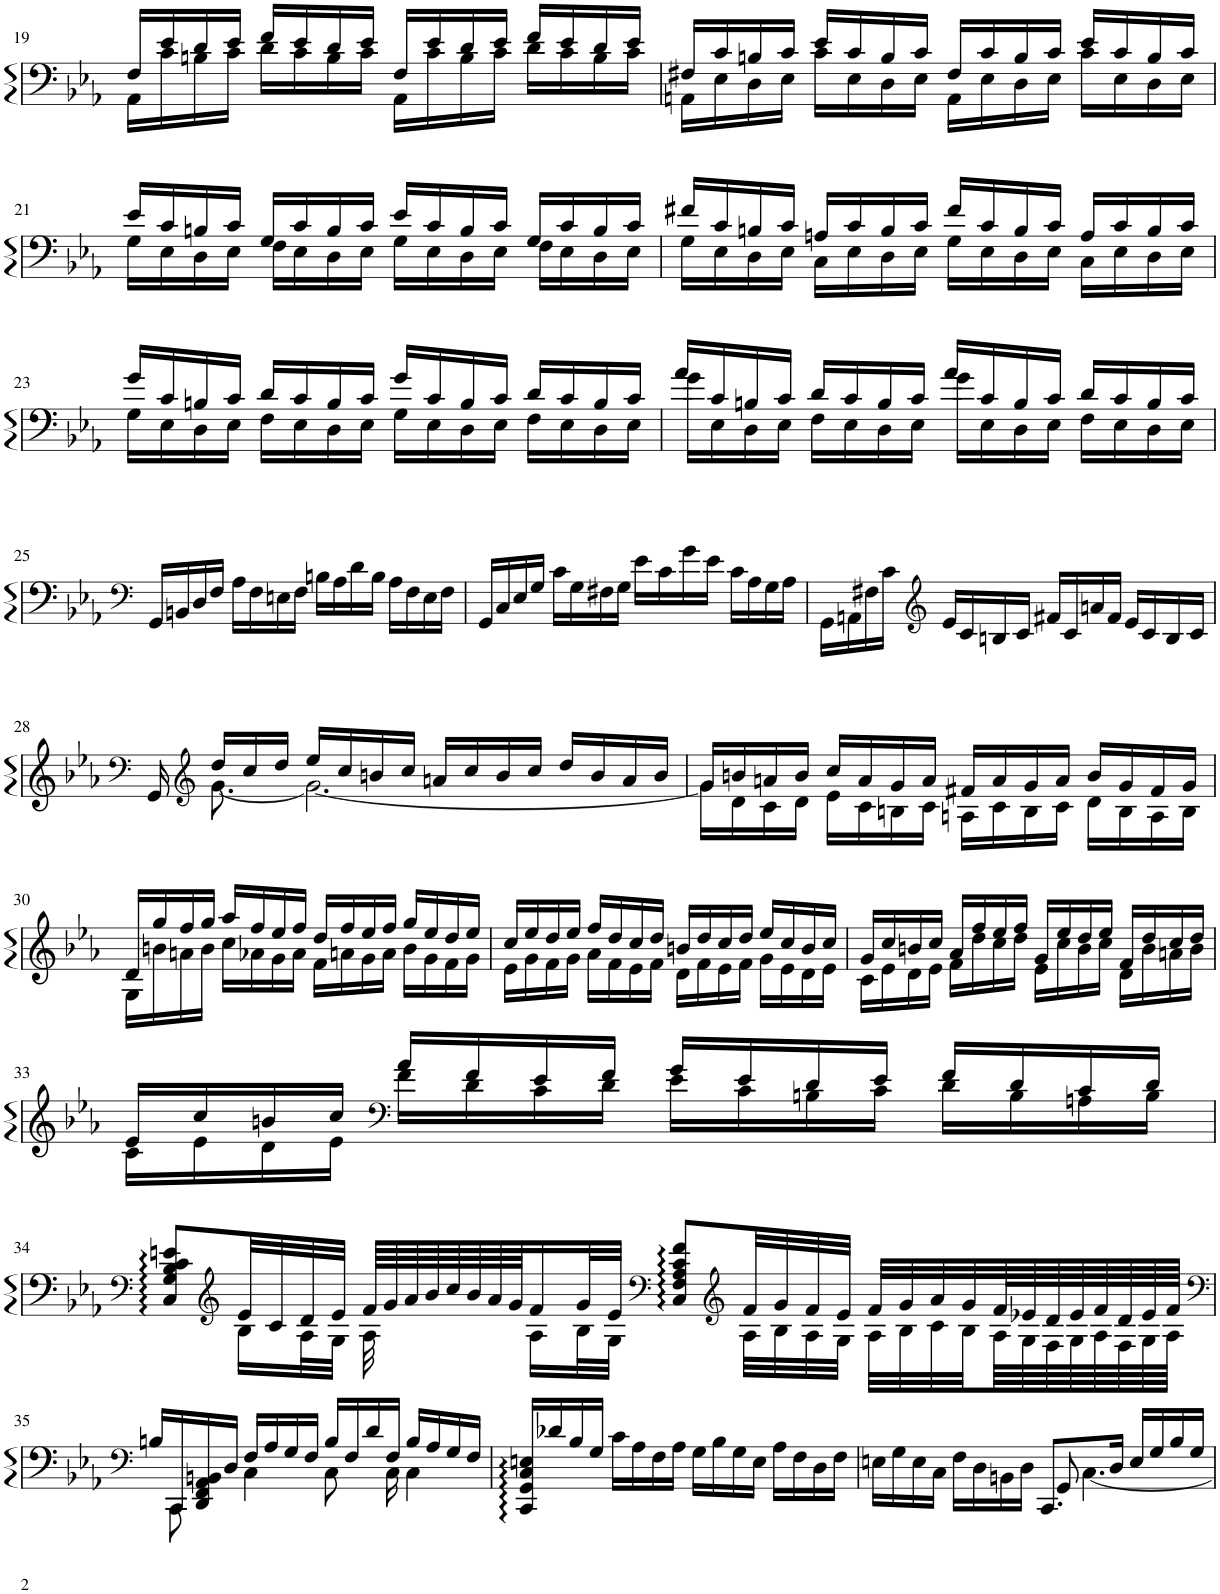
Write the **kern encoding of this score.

**kern
*part1
*staff1
*I"Grand Piano
*I'Pno.
!!LO:PB:g=z
*clefF4
*k[b-e-a-]
*M4/4
=19
*^
16F/LL	16AA-\LL
16e-/	16c\
16d/	16Bn\
16e-/JJ	16c\JJ
16f/LL	16d\LL
16e-/	16c\
16d/	16B\
16e-/JJ	16c\JJ
16F/LL	16AA-\LL
16e-/	16c\
16d/	16B\
16e-/JJ	16c\JJ
16f/LL	16d\LL
16e-/	16c\
16d/	16B\
16e-/JJ	16c\JJ
=20	=20
16F#X/LL	16AAn\LL
16c/	16E-\
16Bn/	16D\
16c/JJ	16E-\JJ
16e-/LL	16c\LL
16c/	16E-\
16B/	16D\
16c/JJ	16E-\JJ
16F#/LL	16AA\LL
16c/	16E-\
16B/	16D\
16c/JJ	16E-\JJ
16e-/LL	16c\LL
16c/	16E-\
16B/	16D\
16c/JJ	16E-\JJ
!!LO:LB:g=z	!!
=21	=21
16e-/LL	16G\LL
16c/	16E-\
16Bn/	16D\
16c/JJ	16E-\JJ
16G/LL	16F\LL
16c/	16E-\
16B/	16D\
16c/JJ	16E-\JJ
16e-/LL	16G\LL
16c/	16E-\
16B/	16D\
16c/JJ	16E-\JJ
16G/LL	16F\LL
16c/	16E-\
16B/	16D\
16c/JJ	16E-\JJ
=22	=22
16f#X/LL	16G\LL
16c/	16E-\
16Bn/	16D\
16c/JJ	16E-\JJ
16An/LL	16C\LL
16c/	16E-\
16B/	16D\
16c/JJ	16E-\JJ
16f#/LL	16G\LL
16c/	16E-\
16B/	16D\
16c/JJ	16E-\JJ
16A/LL	16C\LL
16c/	16E-\
16B/	16D\
16c/JJ	16E-\JJ
!!LO:LB:g=z	!!
=23	=23
16g/LL	16G\LL
16c/	16E-\
16Bn/	16D\
16c/JJ	16E-\JJ
16d/LL	16F\LL
16c/	16E-\
16B/	16D\
16c/JJ	16E-\JJ
16g/LL	16G\LL
16c/	16E-\
16B/	16D\
16c/JJ	16E-\JJ
16d/LL	16F\LL
16c/	16E-\
16B/	16D\
16c/JJ	16E-\JJ
=24	=24
16a-/LL	16g\LL
16c/	16E-\
16Bn/	16D\
16c/JJ	16E-\JJ
16d/LL	16F\LL
16c/	16E-\
16B/	16D\
16c/JJ	16E-\JJ
16a-/LL	16g\LL
16c/	16E-\
16B/	16D\
16c/JJ	16E-\JJ
16d/LL	16F\LL
16c/	16E-\
16B/	16D\
16c/JJ	16E-\JJ
*v	*v
!!LO:LB:g=z
=25
*clefF4
16GG/LL
16BBn/
16D/
16F/JJ
16A-\LL
16F\
16En\
16F\JJ
16Bn\LL
16A-\
16d\
16B\JJ
16A-\LL
16F\
16E\
16F\JJ
=26
16GG/LL
16C/
16E-/
16G/JJ
16c\LL
16G\
16F#X\
16G\JJ
16e-\LL
16c\
16g\
16e-\JJ
16c\LL
16A-\
16G\
16A-\JJ
=27
16GG\LL
16AAn\
16F#X\
16c\JJ
*clefG2
16e-/LL
16c/
16Bn/
16c/JJ
16f#X/LL
16c/
16an/
16f#/JJ
16e-/LL
16c/
16B/
16c/JJ
!!LO:LB:g=z
=28
*clefF4
*^
16GG/	16ryy
*clefG2	*
16dd/LL	[8.g\
16cc/	.
16dd/JJ	.
16ee-/LL	2.g\_
16cc/	.
16bn/	.
16cc/JJ	.
16an/LL	.
16cc/	.
16b/	.
16cc/JJ	.
16dd/LL	.
16b/	.
16a/	.
16b/JJ	.
=29	=29
16g/LL	16g\LL]
16bn/	16d\
16an/	16c\
16b/JJ	16d\JJ
16cc/LL	16e-\LL
16a/	16c\
16g/	16Bn\
16a/JJ	16c\JJ
16f#X/LL	16An\LL
16a/	16c\
16g/	16B\
16a/JJ	16c\JJ
16b/LL	16d\LL
16g/	16B\
16f#/	16A\
16g/JJ	16B\JJ
!!LO:LB:g=z	!!
=30	=30
16d/LL	16G\LL
16gg/	16bn\
16ff/	16an\
16gg/JJ	16b\JJ
16aa-/LL	16cc\LL
16ff/	16a-X\
16ee-/	16g\
16ff/JJ	16a-\JJ
16dd/LL	16f\LL
16ff/	16an\
16ee-/	16g\
16ff/JJ	16a\JJ
16gg/LL	16b\LL
16ee-/	16g\
16dd/	16f\
16ee-/JJ	16g\JJ
=31	=31
16cc/LL	16e-\LL
16ee-/	16g\
16dd/	16f\
16ee-/JJ	16g\JJ
16ff/LL	16a-\LL
16dd/	16f\
16cc/	16e-\
16dd/JJ	16f\JJ
16bn/LL	16d\LL
16dd/	16f\
16cc/	16e-\
16dd/JJ	16f\JJ
16ee-/LL	16g\LL
16cc/	16e-\
16b/	16d\
16cc/JJ	16e-\JJ
=32	=32
16g/LL	16c\LL
16cc/	16e-\
16bn/	16d\
16cc/JJ	16e-\JJ
16a-/LL	16f\LL
16ff/	16dd\
16ee-/	16cc\
16ff/JJ	16dd\JJ
16g/LL	16e-\LL
16ee-/	16cc\
16dd/	16b\
16ee-/JJ	16cc\JJ
16f/LL	16d\LL
16dd/	16b\
16cc/	16an\
16dd/JJ	16b\JJ
!!LO:LB:g=z	!!
=33	=33
16e-/LL	16c\LL
16cc/	16e-\
16bn/	16d\
16cc/JJ	16e-\JJ
*clefF4	*
16a-/LL	16f\LL
16f/	16d\
16e-/	16c\
16f/JJ	16d\JJ
16g/LL	16e-\LL
16e-/	16c\
16d/	16Bn\
16e-/JJ	16c\JJ
16f/LL	16d\LL
16d/	16B\
16c/	16An\
16d/JJ	16B\JJ
!!LO:LB:g=z	!!
=34	=34
*clefF4	*
8C/ 8G/ 8B-/ 8c/ 8en/L	8ryy
*clefG2	*
32e/LL	16B-\LL
32c/	.
32d/	32A-\L
32e/JJJ	32G\JJJ
64f/LLLL	32A-\
64g/	.
64a-/	16.ryy
64b-/	.
64cc/	.
64b-/	.
64a-/	.
64g/JJ	.
16f/	16A-\LL
32g/L	32B-\L
32e/JJJ	32G\JJJ
*clefF4	*
8C/ 8F/ 8A-/ 8c/ 8f/L	8ryy
*clefG2	*
32f/LL	32A-\LLL
32g/	32B-\
32f/	32A-\
32e/JJJ	32G\JJJ
32f/LLL	32A-\LLL
32g/	32B-\
32a-/	32c\
32g/	32B-\
64f/L	64A-\L
64e-X/	64G\
64d/	64F\
64e-/	64G\
64f/	64A-\
64d/	64F\
64e-/	64G\
64f/JJJJ	64A-\JJJJ
!!LO:LB:g=z	!!
=35	=35
*clefF4	*
16Bn/LL	16ryy
16CC/	8CC\
16DD/ 16FF/ 16AA-/ 16BBn/	.
16D/JJ	16ryy
16F/LL	4C\
16A-/	.
16G/	.
16F/JJ	.
16B/LL	8C\
16F/	.
16d/	16ryy
16F/JJ	16C\
16B/LL	4C\
16A-/	.
16G/	.
16F/JJ	.
*v	*v
=36
16CC/ 16GG/ 16C/ 16En/LL
16d-X/
16B-/
16G/JJ
16c\LL
16A-\
16F\
16A-\JJ
16G\LL
16B-\
16G\
16E\JJ
16A-\LL
16F\
16D\
16F\JJ
=37
*^
*	*^
16En\LL	8ryy	16ryy
*	*v	*v
16G\	.
*v	*v
16E\
16C\JJ
16F\LL
16D\
16BBn\
16D\JJ
8.CC/L
*^
*	*^
.	16ryy@	8GG/
.	[4.C\	.
16D/Jk	.	4ryy
16E/LL	.	.
16G/	.	.
16B-/	.	.
16G/JJ	.	16ryy
*v	*v	*v
=
*-
